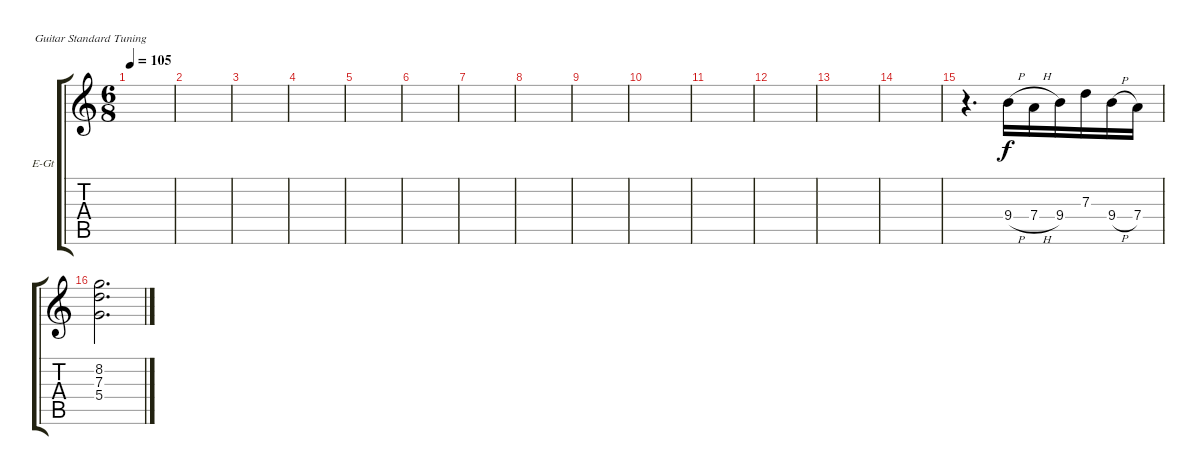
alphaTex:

\defaultSystemsLayout 4
\bracketExtendMode groupsimilarinstruments
\firstSystemTrackNameOrientation horizontal
\otherSystemsTrackNameOrientation horizontal
\track ("Extra Guitar" "E-Gt") {instrument distortionguitar}
\staff {score tabs}
\tuning (E4 B3 G3 D3 A2 E2)
\ts (6 8)
\tempo 105
\clef g2
\scale
0.333333
\ks c
|
\scale
0.333333 |
\scale
0.333333 |
\scale
0.333333 |
\scale
0.333333 |
\scale
0.333333 |
\scale
0.333333 |
\scale
0.333333 |
\scale
0.333333 |
\scale
0.333333 |
\scale
0.333333 |
\scale
0.333333 |
\scale
0.333333 |
\scale
0.333333 |
\scale
0.333333 r.4{d} 9.4{h}.16 7.4{h}.16 9.4.16 7.3.16 9.4{h}.16 7.4.16 |
\scale
0.333333 (7.3 8.2 5.4).2{d}
